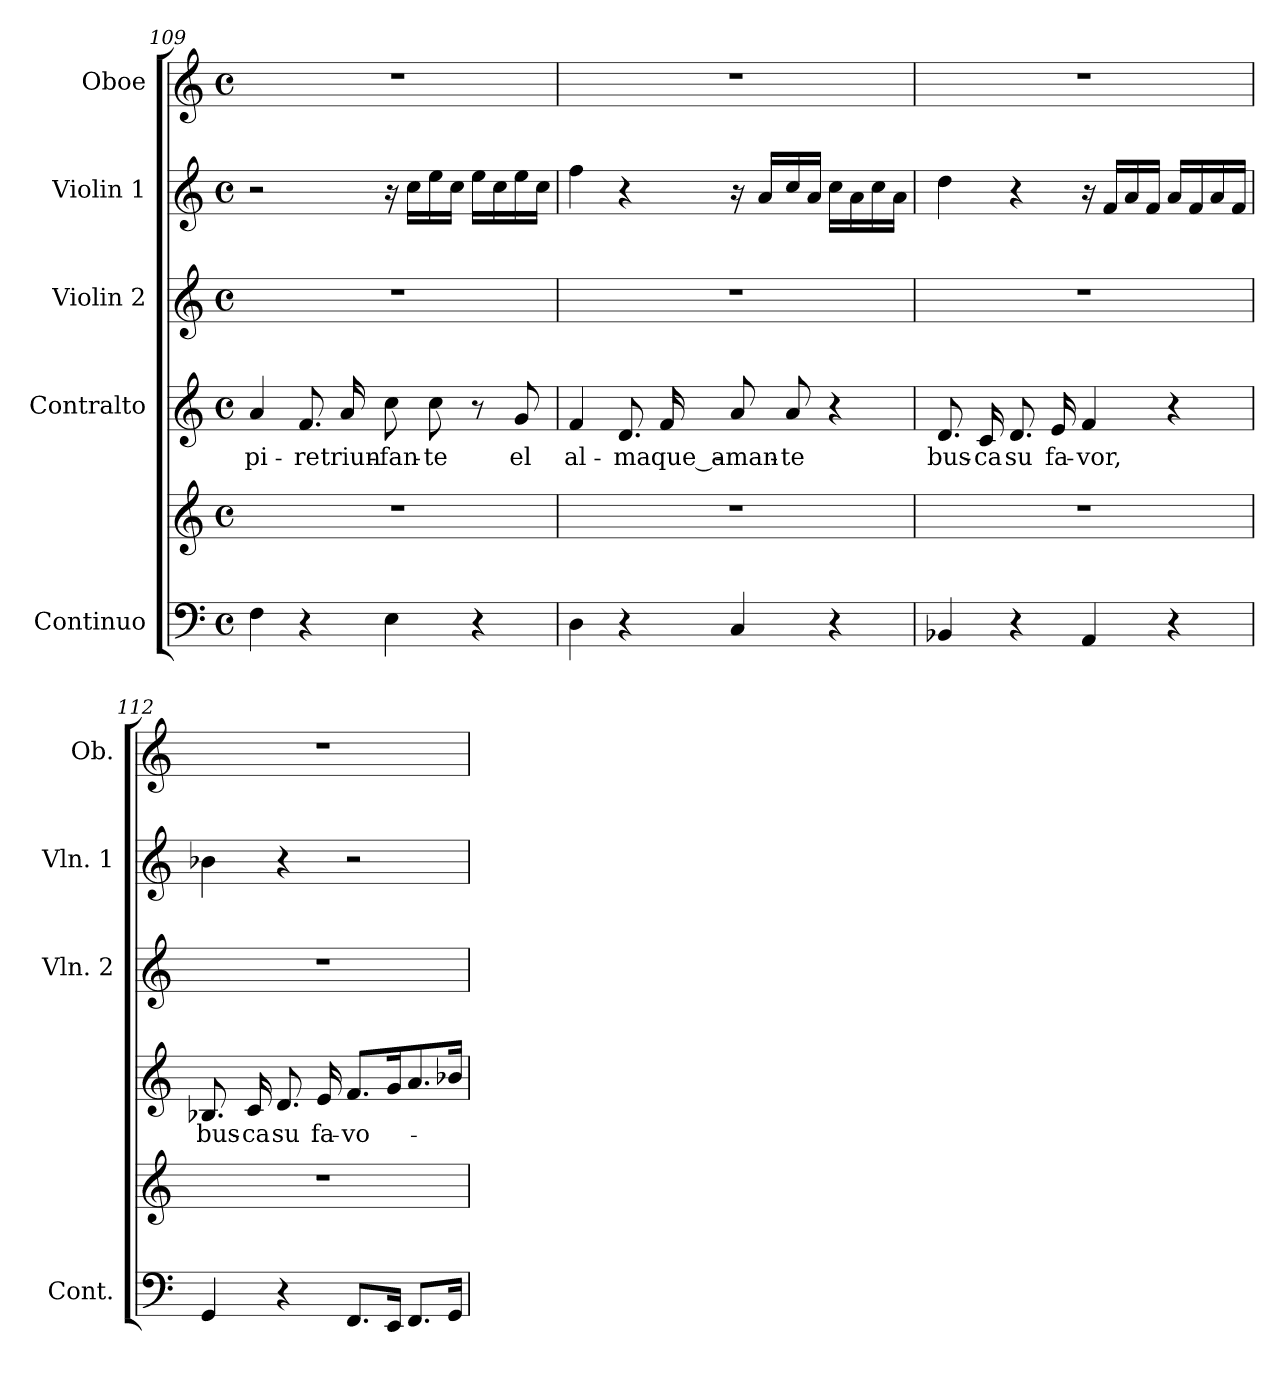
**kern	**kern	**kern	**text	**kern	**kern	**kern
*part5	*part5	*part4	*part4	*part3	*part2	*part1
*staff6	*staff5	*staff4	*staff4	*staff3	*staff2	*staff1
*I"Continuo	*	*I"Contralto	*	*I"Violin 2	*I"Violin 1	*I"Oboe
*I'Cont.	*	*	*	*I'Vln. 2	*I'Vln. 1	*I'Ob.
*clefF4	*clefG2	*clefG2	*	*clefG2	*clefG2	*clefG2
*k[]	*k[]	*k[]	*	*k[]	*k[]	*k[]
*C:	*C:	*C:	*	*C:	*C:	*C:
*M4/4	*M4/4	*M4/4	*	*M4/4	*M4/4	*M4/4
*met(c)	*met(c)	*met(c)	*	*met(c)	*met(c)	*met(c)
=109	=109	=109	=109	=109	=109	=109
!	!	!	!LO:LY:b:color=#000000	!	!	!
4Fi\	1r	4ai/	-pi-	1r	2r	1r
!	!	!	!LO:LY:b:color=#000000	!	!	!
4r	.	8.fi/	-re	.	.	.
!	!	!	!LO:LY:b:color=#000000	!	!	!
.	.	16ai/	triun-	.	.	.
!	!	!	!LO:LY:b:color=#000000	!	!	!
4Ei\	.	8cci\	-fan-	.	16r	.
.	.	.	.	.	16cci\LL	.
!	!	!	!LO:LY:b:color=#000000	!	!	!
.	.	8cci\	-te	.	16eei\	.
.	.	.	.	.	16cci\JJ	.
4r	.	8r	.	.	16eei\LL	.
.	.	.	.	.	16cci\	.
!	!	!	!LO:LY:b:color=#000000	!	!	!
.	.	8gi/	el	.	16eei\	.
.	.	.	.	.	16cci\JJ	.
=110	=110	=110	=110	=110	=110	=110
!	!	!	!LO:LY:b:color=#000000	!	!	!
4Di\	1r	4fi/	al-	1r	4ffi\	1r
!	!	!	!LO:LY:b:color=#000000	!	!	!
4r	.	8.di/	-ma	.	4r	.
!	!	!	!LO:LY:b:color=#000000	!	!	!
.	.	16fi/	que_a-	.	.	.
!	!	!	!LO:LY:b:color=#000000	!	!	!
4Ci/	.	8ai/	-man-	.	16r	.
.	.	.	.	.	16ai/LL	.
!	!	!	!LO:LY:b:color=#000000	!	!	!
.	.	8ai/	-te	.	16cci/	.
.	.	.	.	.	16ai/JJ	.
4r	.	4r	.	.	16cci\LL	.
.	.	.	.	.	16ai\	.
.	.	.	.	.	16cci\	.
.	.	.	.	.	16ai\JJ	.
=111	=111	=111	=111	=111	=111	=111
!	!	!	!LO:LY:b:color=#000000	!	!	!
4BB-Xi/	1r	8.di/	bus-	1r	4ddi\	1r
!	!	!	!LO:LY:b:color=#000000	!	!	!
.	.	16ci/	-ca	.	.	.
!	!	!	!LO:LY:b:color=#000000	!	!	!
4r	.	8.di/	su	.	4r	.
!	!	!	!LO:LY:b:color=#000000	!	!	!
.	.	16ei/	fa-	.	.	.
!	!	!	!LO:LY:b:color=#000000	!	!	!
4AAi/	.	4fi/	-vor,	.	16r	.
.	.	.	.	.	16fi/LL	.
.	.	.	.	.	16ai/	.
.	.	.	.	.	16fi/JJ	.
4r	.	4r	.	.	16ai/LL	.
.	.	.	.	.	16fi/	.
.	.	.	.	.	16ai/	.
.	.	.	.	.	16fi/JJ	.
!!LO:LB:g=z
=112	=112	=112	=112	=112	=112	=112
!	!	!	!LO:LY:b:color=#000000	!	!	!
4GGi/	1r	8.B-Xi/	bus-	1r	4b-Xi\	1r
!	!	!	!LO:LY:b:color=#000000	!	!	!
.	.	16ci/	-ca	.	.	.
!	!	!	!LO:LY:b:color=#000000	!	!	!
4r	.	8.di/	su	.	4r	.
!	!	!	!LO:LY:b:color=#000000	!	!	!
.	.	16ei/	fa-	.	.	.
!	!	!	!LO:LY:b:color=#000000	!	!	!
8.FFi/L	.	8.fi/L	-vo-	.	2r	.
16EEi/Jk	.	16gi/k	.	.	.	.
8.FFi/L	.	8.ai/	.	.	.	.
16GGi/Jk	.	16b-Xi/Jk	.	.	.	.
=	=	=	=	=	=	=
*-	*-	*-	*-	*-	*-	*-
